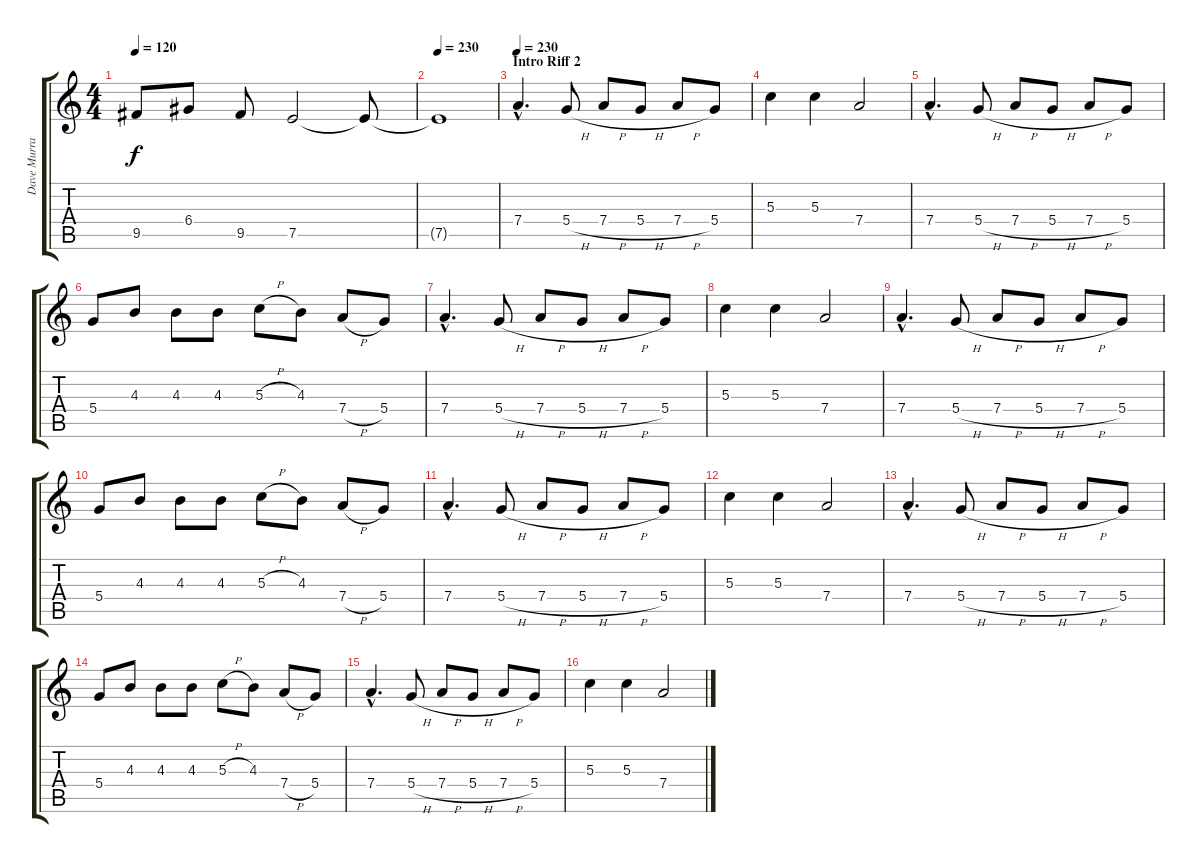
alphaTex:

\track ("Dave Murray" "Dave Murra") {instrument distortionguitar}
\staff {score tabs}
\tuning (E4 B3 G3 D3 A2 E2) {hide}
\ts (4 4)
\tempo 120
\clef g2
\ks c
9.5.8{dy f} 6.4.8 9.5.8 7.5.2 7.5{t}.8 |
\tempo 230
7.5{t}.1 |
\section ("" "Intro Riff 2")
\tempo 230
7.4{hac}.4{d} 5.4{h}.8 7.4{h}.8 5.4{h}.8 7.4{h}.8 5.4.8 |
5.3.4 5.3.4 7.4.2 |
7.4{hac}.4{d} 5.4{h}.8 7.4{h}.8 5.4{h}.8 7.4{h}.8 5.4.8 |
5.4.8 4.3.8 4.3.8 4.3.8 5.3{h}.8 4.3.8 7.4{h}.8 5.4.8 |
7.4{hac}.4{d} 5.4{h}.8 7.4{h}.8 5.4{h}.8 7.4{h}.8 5.4.8 |
5.3.4 5.3.4 7.4.2 |
7.4{hac}.4{d} 5.4{h}.8 7.4{h}.8 5.4{h}.8 7.4{h}.8 5.4.8 |
5.4.8 4.3.8 4.3.8 4.3.8 5.3{h}.8 4.3.8 7.4{h}.8 5.4.8 |
7.4{hac}.4{d} 5.4{h}.8 7.4{h}.8 5.4{h}.8 7.4{h}.8 5.4.8 |
5.3.4 5.3.4 7.4.2 |
7.4{hac}.4{d} 5.4{h}.8 7.4{h}.8 5.4{h}.8 7.4{h}.8 5.4.8 |
5.4.8 4.3.8 4.3.8 4.3.8 5.3{h}.8 4.3.8 7.4{h}.8 5.4.8 |
7.4{hac}.4{d} 5.4{h}.8 7.4{h}.8 5.4{h}.8 7.4{h}.8 5.4.8 |
5.3.4 5.3.4 7.4.2
